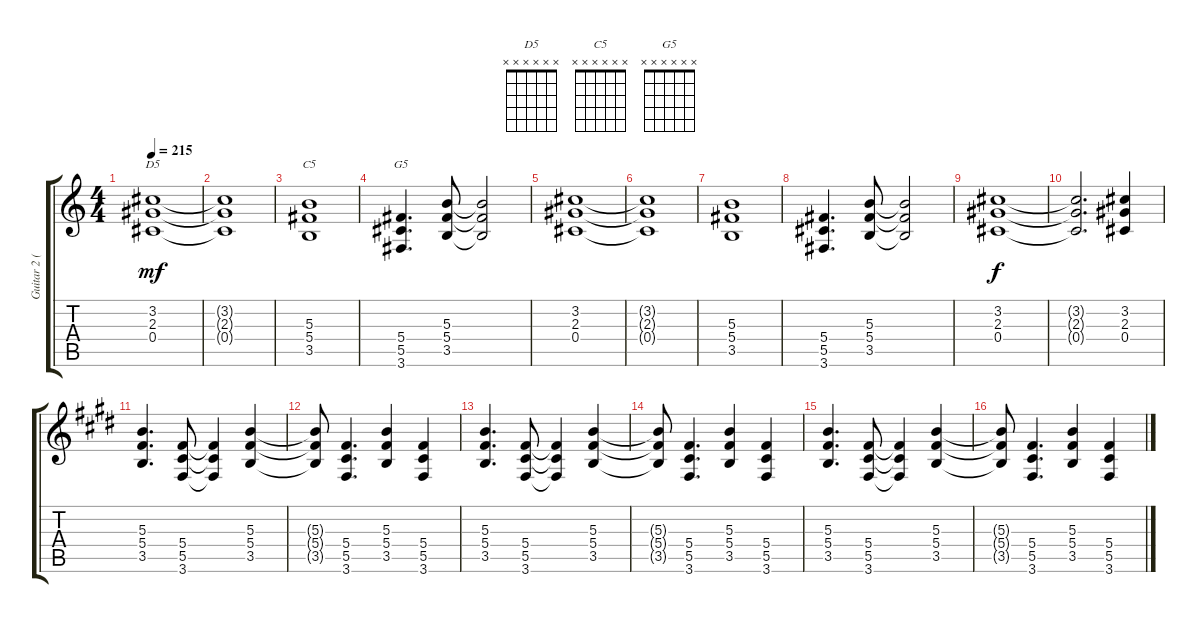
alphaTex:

\track ("Guitar 2 (Izzy)" "Guitar 2 (") {instrument overdrivenguitar}
\staff {score tabs}
\tuning (Eb4 Bb3 Gb3 Db3 Ab2 Eb2) {hide}
\chord ("D5" x x x x x x)
\chord ("C5" x x x x x x)
\chord ("G5" x x x x x x)
\ts (4 4)
\tempo 215
\clef g2
\ks c
(3.2 2.3 0.4).1{ch "D5" dy mf} |
(3.2{t} 2.3{t} 0.4{t}).1 |
(5.3 5.4 3.5).1{ch "C5"} |
(5.4 5.5 3.6).4{d ch "G5"} (5.3 5.4 3.5).8 (5.3{t} 5.4{t} 3.5{t}).2 |
(3.2 2.3 0.4).1 |
(3.2{t} 2.3{t} 0.4{t}).1 |
(5.3 5.4 3.5).1 |
(5.4 5.5 3.6).4{d} (5.3 5.4 3.5).8 (5.3{t} 5.4{t} 3.5{t}).2 |
(3.2 2.3 0.4).1{dy f} |
(3.2{t} 2.3{t} 0.4{t}).2{d} (3.2 2.3 0.4).4 |
\ks e
(5.3 5.4 3.5).4{d} (5.4 5.5 3.6).8 (5.4{t} 5.5{t} 3.6{t}).4 (5.3 5.4 3.5).4 |
(5.3{t} 5.4{t} 3.5{t}).8 (5.4 5.5 3.6).4{d} (5.3 5.4 3.5).4 (5.4 5.5 3.6).4 |
(5.3 5.4 3.5).4{d} (5.4 5.5 3.6).8 (5.4{t} 5.5{t} 3.6{t}).4 (5.3 5.4 3.5).4 |
(5.3{t} 5.4{t} 3.5{t}).8 (5.4 5.5 3.6).4{d} (5.3 5.4 3.5).4 (5.4 5.5 3.6).4 |
(5.3 5.4 3.5).4{d} (5.4 5.5 3.6).8 (5.4{t} 5.5{t} 3.6{t}).4 (5.3 5.4 3.5).4 |
(5.3{t} 5.4{t} 3.5{t}).8 (5.4 5.5 3.6).4{d} (5.3 5.4 3.5).4 (5.4 5.5 3.6).4
